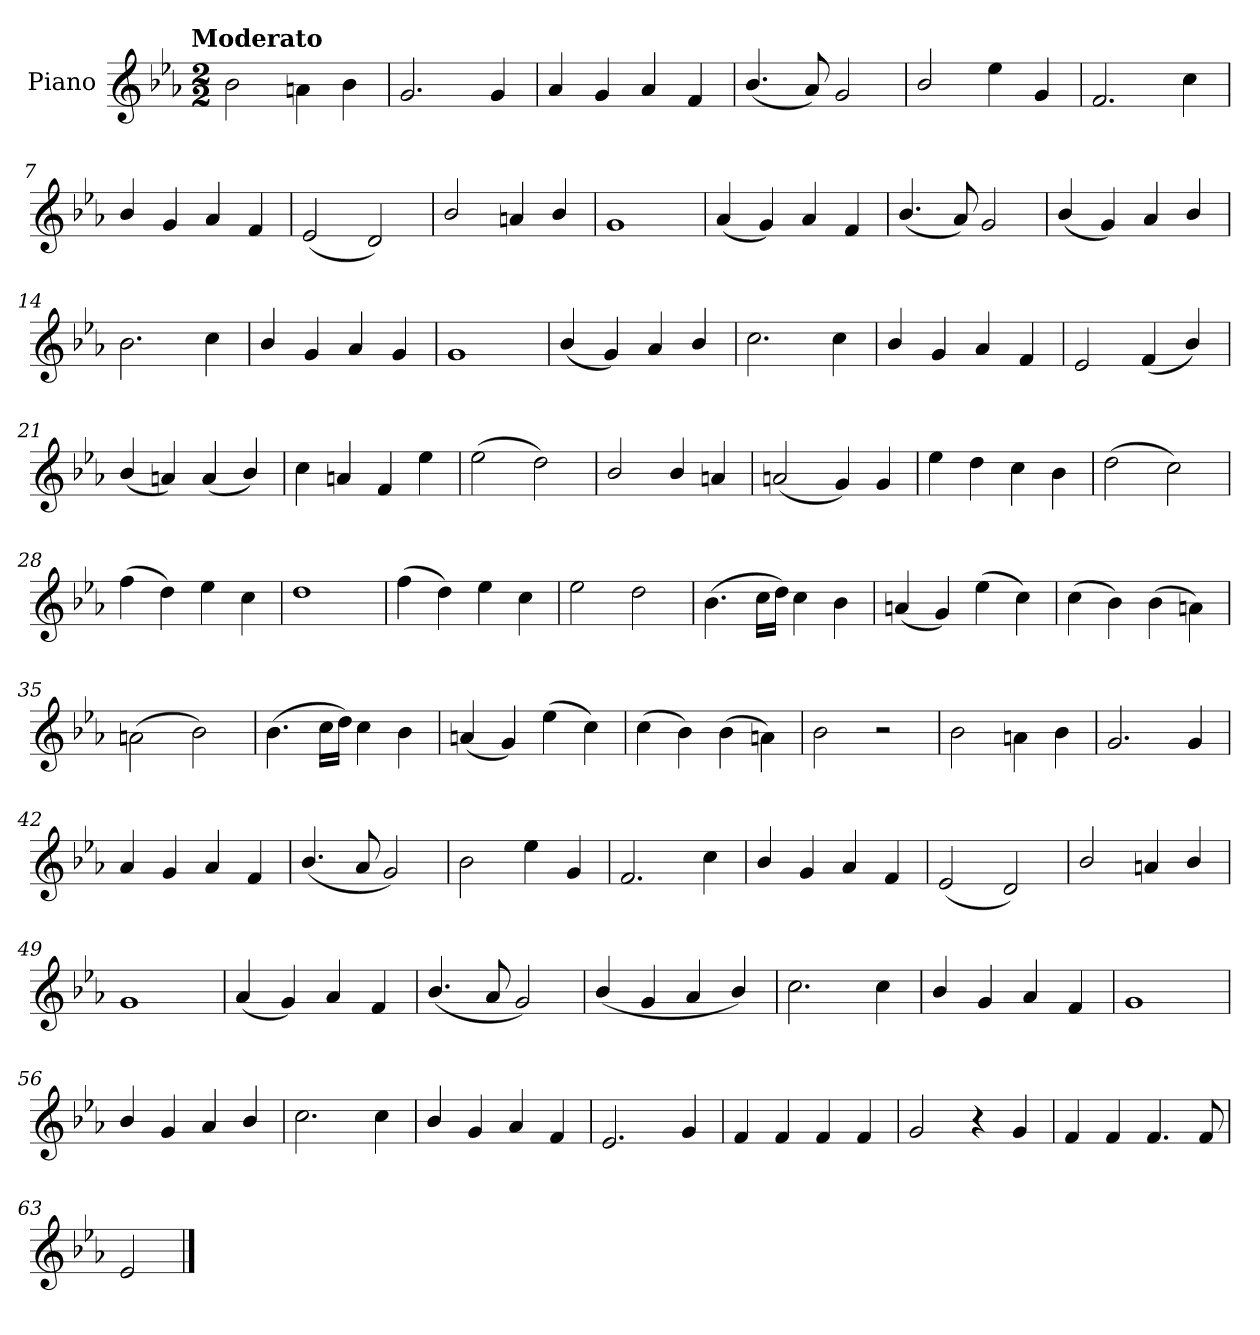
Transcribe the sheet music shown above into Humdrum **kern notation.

**kern
*part1
*staff1
*I"Piano
*I'Pno.
*clefG2
*k[b-e-a-]
!!LO:TX:omd:t=Moderato
*M2/2
*MM114
=1
2b-\
4an\
4b-\
=2
2.g/
4g/
=3
4a-/
4g/
4a-/
4f/
=4
(<4.b-/
8a-/)
2g/
=5
2b-/
4ee-\
4g/
!!LO:LB:g=z
=6
2.f/
4cc\
=7
4b-/
4g/
4a-/
4f/
=8
(<2e-/
2d/)
=9
2b-/
4an/
4b-/
=10
1g
=11
(<4a-/
4g/)
4a-/
4f/
=12
(<4.b-/
8a-/)
2g/
!!LO:LB:g=z
=13
(<4b-/
4g/)
4a-/
4b-/
=14
2.b-\
4cc\
=15
4b-/
4g/
4a-/
4g/
=16
1g
=17
(<4b-/
4g/)
4a-/
4b-/
=18
2.cc\
4cc\
=19
4b-/
4g/
4a-/
4f/
!!LO:LB:g=z
=20
2e-/
(<4f/
4b-/)
=21
(<4b-/
4an/)
(<4a/
4b-/)
=22
4cc\
4an/
4f/
4ee-\
=23
(>2ee-\
2dd\)
=24
2b-/
4b-/
4an/
=25
(<2an/
4g/)
4g/
!!LO:LB:g=z
=26
4ee-\
4dd\
4cc\
4b-\
=27
(>2dd\
2cc\)
=28
(>4ff\
4dd\)
4ee-\
4cc\
=29
1dd
=30
(>4ff\
4dd\)
4ee-\
4cc\
=31
2ee-\
2dd\
=32
(>4.b-\
16cc\LL
16dd\JJ)
4cc\
4b-\
!!LO:LB:g=z
=33
(<4an/
4g/)
(>4ee-\
4cc\)
=34
(>4cc\
4b-\)
(>4b-\
4an\)
=35
(>2an\
2b-\)
=36
(>4.b-\
16cc\LL
16dd\JJ)
4cc\
4b-\
=37
(<4an/
4g/)
(>4ee-\
4cc\)
!!LO:LB:g=z
=38
(>4cc\
4b-\)
(>4b-\
4an\)
=39
2b-\
2r
=40
2b-\
4an\
4b-\
=41
2.g/
4g/
=42
4a-/
4g/
4a-/
4f/
=43
(<4.b-/
8a-/
2g/)
!!LO:LB:g=z
=44
2b-\
4ee-\
4g/
=45
2.f/
4cc\
=46
4b-/
4g/
4a-/
4f/
=47
(<2e-/
2d/)
=48
2b-/
4an/
4b-/
=49
1g
=50
(<4a-/
4g/)
4a-/
4f/
!!LO:LB:g=z
=51
(<4.b-/
8a-/
2g/)
=52
(<4b-/
4g/
4a-/
4b-/)
=53
2.cc\
4cc\
=54
4b-/
4g/
4a-/
4f/
=55
1g
=56
4b-/
4g/
4a-/
4b-/
=57
2.cc\
4cc\
!!LO:LB:g=z
=58
4b-/
4g/
4a-/
4f/
=59
2.e-/
4g/
=60
4f/
4f/
4f/
4f/
=61
2g/
4r
4g/
=62
4f/
4f/
4.f/
8f/
=63
2e-/
==
*-
